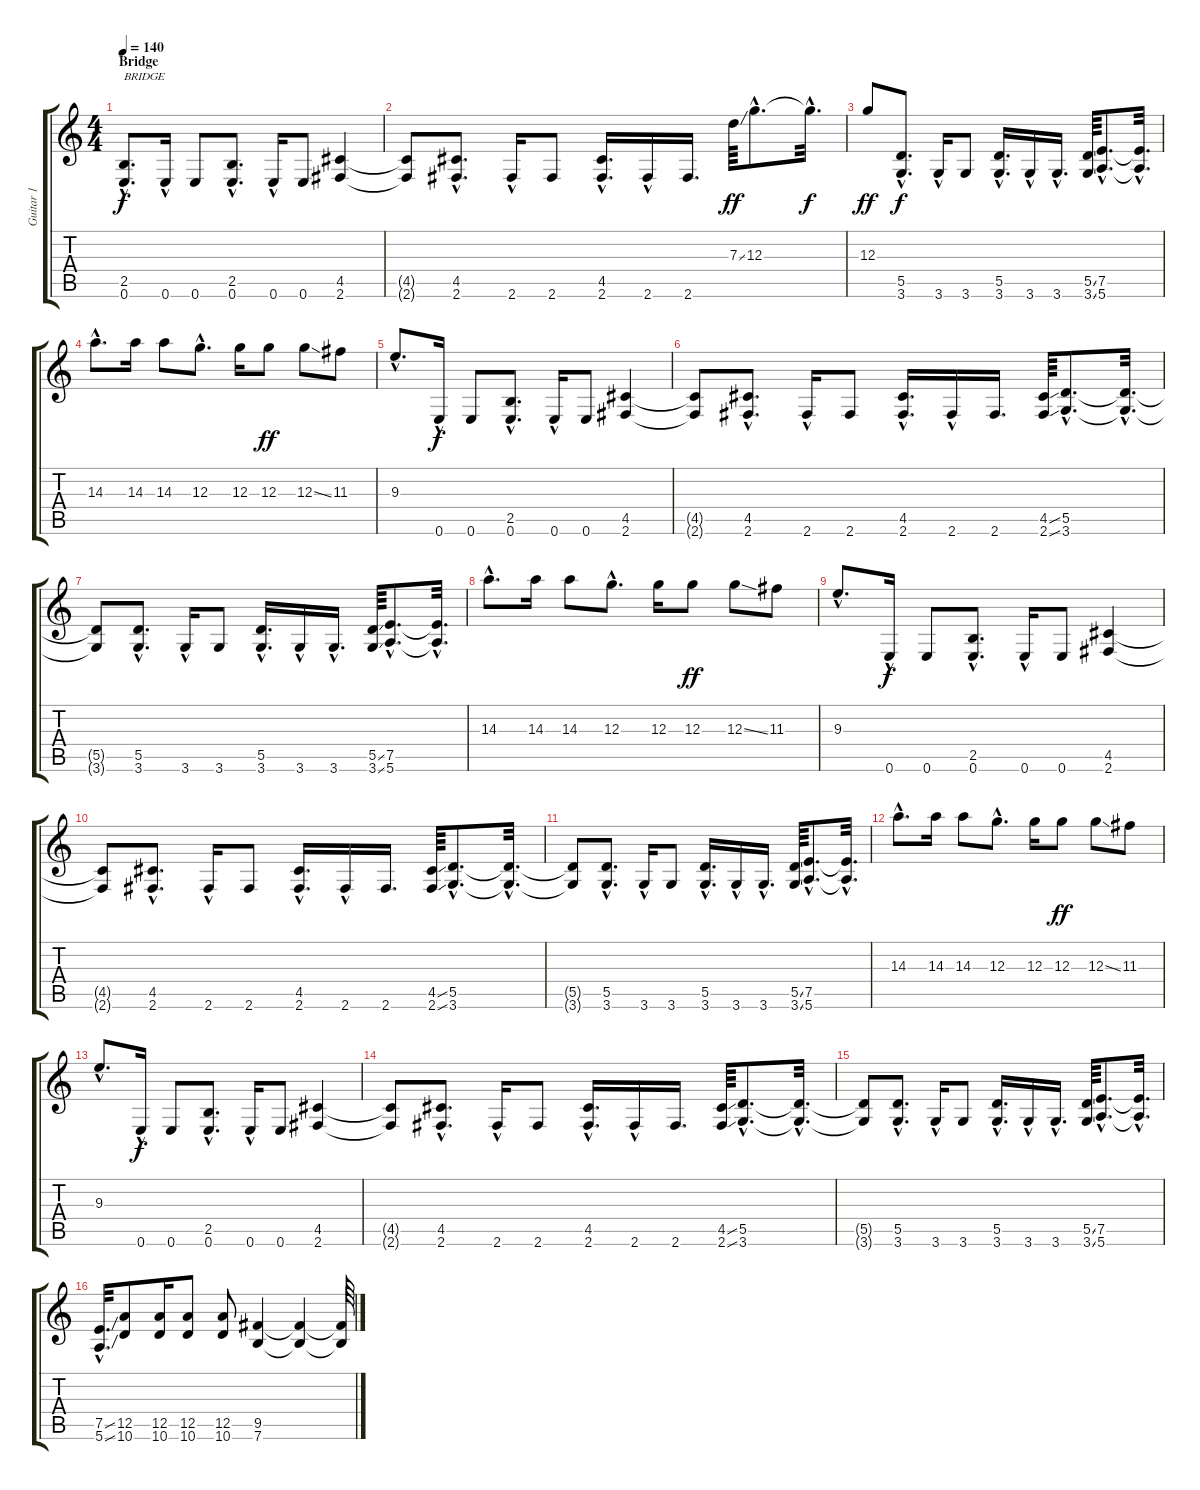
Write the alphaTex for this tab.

\track ("Guitar 1" "Guitar 1") {instrument overdrivenguitar}
\staff {score tabs}
\tuning (E4 B3 G3 D3 A2 E2) {hide}
\ts (4 4)
\section ("" "Bridge")
\tempo 140
\clef g2
\ks c
(2.5{hac} 0.6{hac}).8{d txt "BRIDGE" dy f} 0.6{hac}.16 0.6.8 (2.5{hac} 0.6{hac}).8{d} 0.6{hac}.16 0.6.8 (4.5 2.6).4 |
(4.5{t} 2.6{t}).8 (4.5{hac} 2.6{hac}).8{d} 2.6{hac}.16 2.6.8 (4.5{hac} 2.6{hac}).16{d} 2.6{hac}.16 2.6.16{d} 7.3{ss}.64{dy ff} 12.3{hac}.8{d} 12.3{hac t}.32{d dy f} |
12.3.8{dy ff} (5.5{hac} 3.6{hac}).8{d dy f} 3.6{hac}.16 3.6.8 (5.5{hac} 3.6{hac}).16{d} 3.6{hac}.16 3.6{hac}.16{d} (5.5{ss} 3.6{ss}).64 (7.5{hac} 5.6{hac}).8{d} (7.5{hac t} 5.6{hac t}).32{d} |
14.3{hac}.8{d} 14.3.16 14.3.8 12.3{hac}.8{d} 12.3.16 12.3.8{dy ff} 12.3{ss}.8 11.3.8 |
9.3{hac}.8{d} 0.6{hac}.16{dy f} 0.6.8 (2.5{hac} 0.6{hac}).8{d} 0.6{hac}.16 0.6.8 (4.5 2.6).4 |
(4.5{t} 2.6{t}).8 (4.5{hac} 2.6{hac}).8{d} 2.6{hac}.16 2.6.8 (4.5{hac} 2.6{hac}).16{d} 2.6{hac}.16 2.6.16{d} (4.5{ss} 2.6{ss}).64 (5.5{hac} 3.6{hac}).8{d} (5.5{hac t} 3.6{hac t}).32{d} |
(5.5{t} 3.6{t}).8 (5.5{hac} 3.6{hac}).8{d} 3.6{hac}.16 3.6.8 (5.5{hac} 3.6{hac}).16{d} 3.6{hac}.16 3.6{hac}.16{d} (5.5{ss} 3.6{ss}).64 (7.5{hac} 5.6{hac}).8{d} (7.5{hac t} 5.6{hac t}).32{d} |
14.3{hac}.8{d} 14.3.16 14.3.8 12.3{hac}.8{d} 12.3.16 12.3.8{dy ff} 12.3{ss}.8 11.3.8 |
9.3{hac}.8{d} 0.6{hac}.16{dy f} 0.6.8 (2.5{hac} 0.6{hac}).8{d} 0.6{hac}.16 0.6.8 (4.5 2.6).4 |
(4.5{t} 2.6{t}).8 (4.5{hac} 2.6{hac}).8{d} 2.6{hac}.16 2.6.8 (4.5{hac} 2.6{hac}).16{d} 2.6{hac}.16 2.6.16{d} (4.5{ss} 2.6{ss}).64 (5.5{hac} 3.6{hac}).8{d} (5.5{hac t} 3.6{hac t}).32{d} |
(5.5{t} 3.6{t}).8 (5.5{hac} 3.6{hac}).8{d} 3.6{hac}.16 3.6.8 (5.5{hac} 3.6{hac}).16{d} 3.6{hac}.16 3.6{hac}.16{d} (5.5{ss} 3.6{ss}).64 (7.5{hac} 5.6{hac}).8{d} (7.5{hac t} 5.6{hac t}).32{d} |
14.3{hac}.8{d} 14.3.16 14.3.8 12.3{hac}.8{d} 12.3.16 12.3.8{dy ff} 12.3{ss}.8 11.3.8 |
9.3{hac}.8{d} 0.6{hac}.16{dy f} 0.6.8 (2.5{hac} 0.6{hac}).8{d} 0.6{hac}.16 0.6.8 (4.5 2.6).4 |
(4.5{t} 2.6{t}).8 (4.5{hac} 2.6{hac}).8{d} 2.6{hac}.16 2.6.8 (4.5{hac} 2.6{hac}).16{d} 2.6{hac}.16 2.6.16{d} (4.5{ss} 2.6{ss}).64 (5.5{hac} 3.6{hac}).8{d} (5.5{hac t} 3.6{hac t}).32{d} |
(5.5{t} 3.6{t}).8 (5.5{hac} 3.6{hac}).8{d} 3.6{hac}.16 3.6.8 (5.5{hac} 3.6{hac}).16{d} 3.6{hac}.16 3.6{hac}.16{d} (5.5{ss} 3.6{ss}).64 (7.5{hac} 5.6{hac}).8{d} (7.5{hac t} 5.6{hac t}).32{d} |
(7.5{ss hac} 5.6{ss hac}).32{d} (12.5 10.6).8 (12.5 10.6).16 (12.5 10.6).8 (12.5 10.6).8 (9.5 7.6).4 (9.5{t} 7.6{t}).4 (9.5{t} 7.6{t}).64
